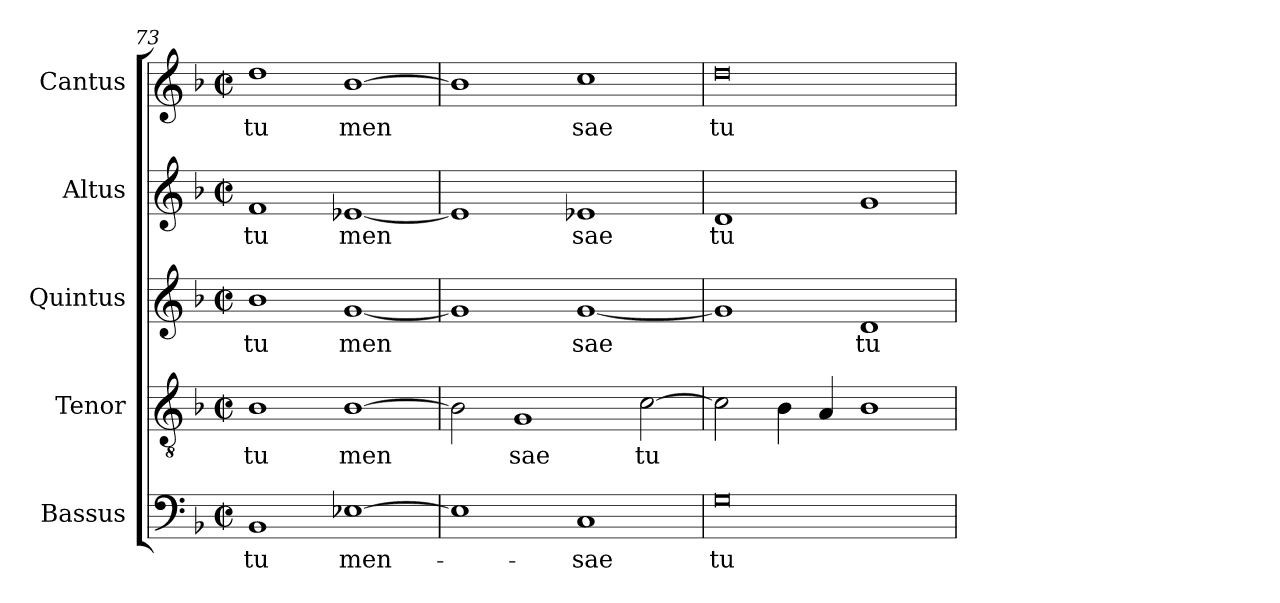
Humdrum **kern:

**kern	**text	**kern	**text	**kern	**text	**kern	**text	**kern	**text
*part5	*part5	*part4	*part4	*part3	*part3	*part2	*part2	*part1	*part1
*staff5	*staff5	*staff4	*staff4	*staff3	*staff3	*staff2	*staff2	*staff1	*staff1
*I"Bassus	*	*I"Tenor	*	*I"Quintus	*	*I"Altus	*	*I"Cantus	*
*clefF4	*	*clefGv2	*	*clefG2	*	*clefG2	*	*clefG2	*
*k[b-]	*	*k[b-]	*	*k[b-]	*	*k[b-]	*	*k[b-]	*
*F:	*	*F:	*	*F:	*	*F:	*	*F:	*
*M2/2	*	*M2/2	*	*M2/2	*	*M2/2	*	*M2/2	*
*met(c|)	*	*met(c|)	*	*met(c|)	*	*met(c|)	*	*met(c|)	*
=73	=73	=73	=73	=73	=73	=73	=73	=73	=73
!	!LO:LY:b:cj	!	!LO:LY:b:cj	!	!LO:LY:b:cj	!	!LO:LY:b:cj	!	!LO:LY:b:cj
1BB-	-tu	1B-	tu	1b-	tu	1f	tu	1dd	tu
!	!LO:LY:b	!	!LO:LY:b	!	!LO:LY:b	!	!LO:LY:b	!	!LO:LY:b
[>1E-X	men-	[>1B-	men	[<1g	men	[<1e-X	men	[>1b-	men
=74	=74	=74	=74	=74	=74	=74	=74	=74	=74
1E-]	.	2B-\]	.	1g]	.	1e-]	.	1b-]	.
!	!	!	!LO:LY:b:cj	!	!	!	!	!	!
.	.	1G	sae	.	.	.	.	.	.
!	!LO:LY:b:cj	!	!	!	!LO:LY:b:cj	!	!LO:LY:b:cj	!	!LO:LY:b:cj
1C	-sae	.	.	[<1g	sae	1e-X	sae	1cc	sae
!	!	!	!LO:LY:b:cj	!	!	!	!	!	!
.	.	[>2c\	tu	.	.	.	.	.	.
=75	=75	=75	=75	=75	=75	=75	=75	=75	=75
!	!LO:LY:b:cj	!	!	!	!	!	!LO:LY:b:cj	!	!LO:LY:b:cj
0G	tu-	2c\]	.	1g]	.	1d	tu	0dd	tu
.	.	4B-\	.	.	.	.	.	.	.
.	.	4A/	.	.	.	.	.	.	.
!	!	!	!	!	!LO:LY:b:cj	!	!	!	!
.	.	1B-	.	1d	tu	1g	.	.	.
=	=	=	=	=	=	=	=	=	=
*-	*-	*-	*-	*-	*-	*-	*-	*-	*-
